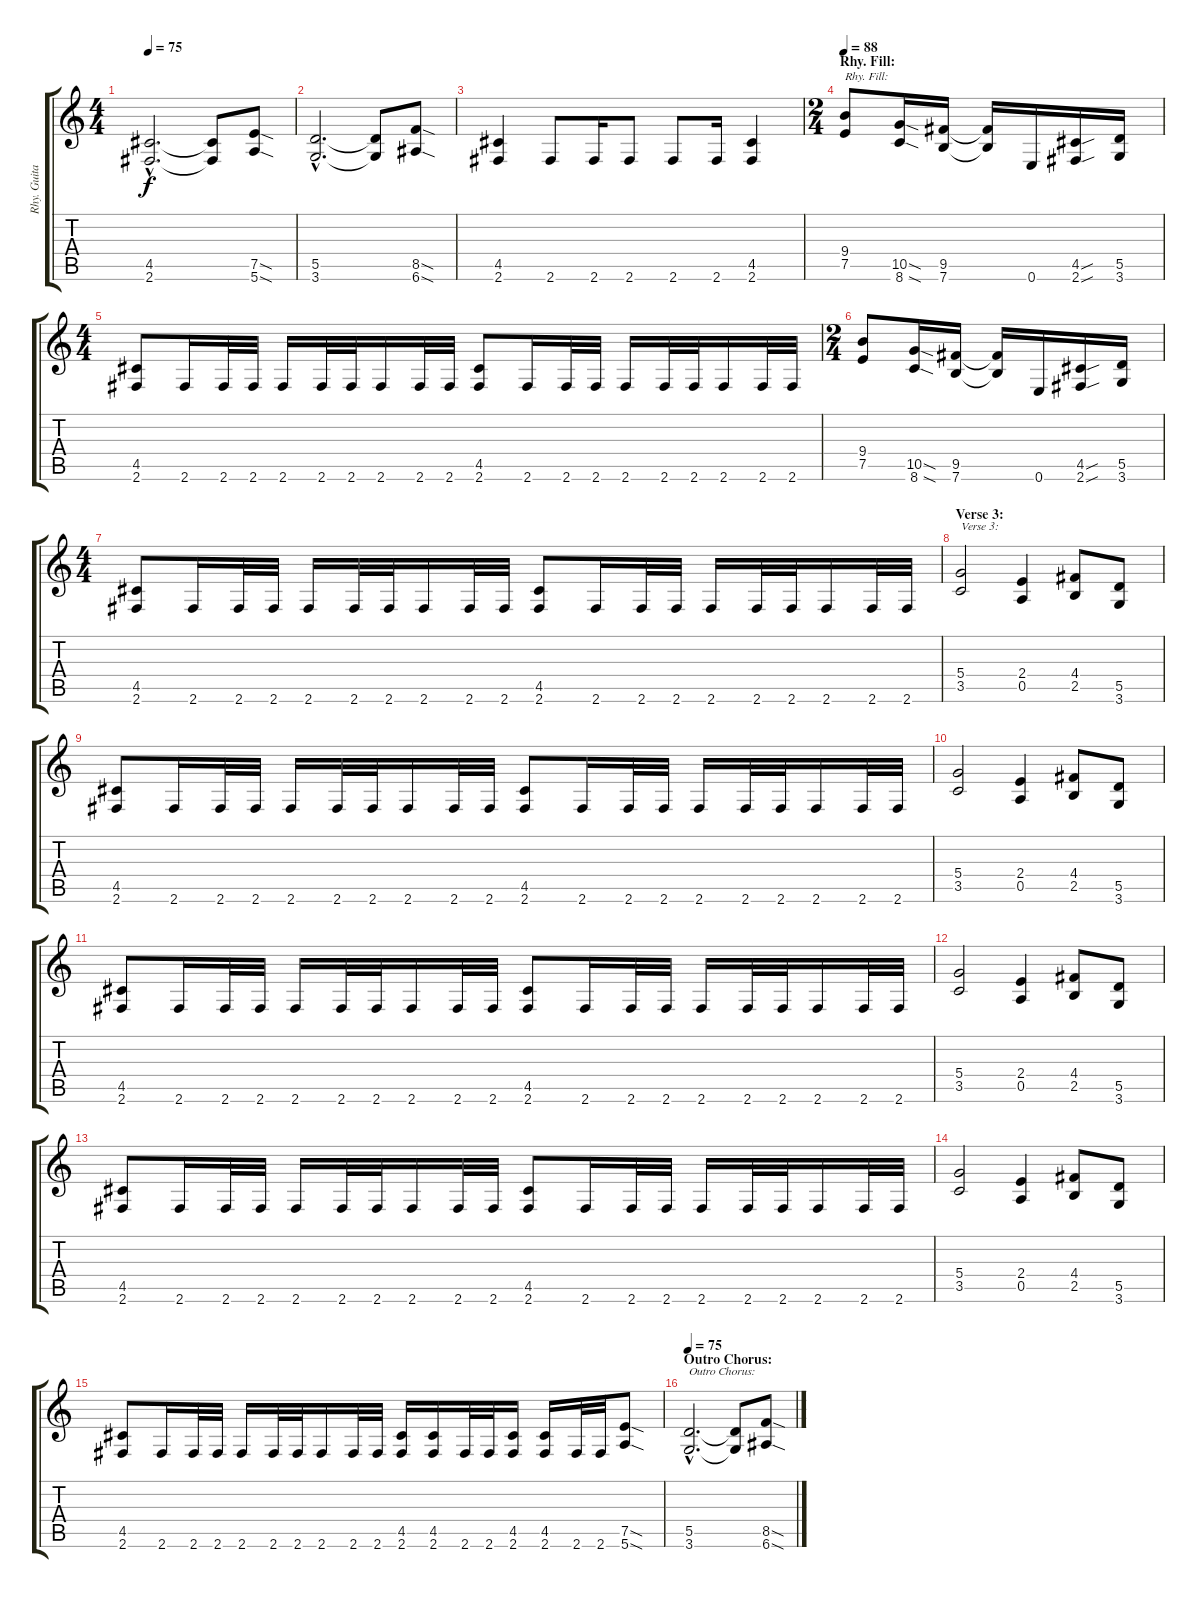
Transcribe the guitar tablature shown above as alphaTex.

\track ("Rhy. Guitar 2" "Rhy. Guita") {instrument distortionguitar}
\staff {score tabs}
\tuning (E4 B3 G3 D3 A2 E2) {hide}
\ts (4 4)
\tempo 75
\clef g2
\ks c
(4.5{hac} 2.6{hac}).2{d dy f} (4.5{t} 2.6{t}).8 (7.5{sod} 5.6{sod}).8 |
(5.5{hac} 3.6{hac}).2{d} (5.5{t} 3.6{t}).8 (8.5{sod} 6.6{sod}).8 |
(4.5 2.6).4 2.6.8 2.6.16 2.6.8 2.6.8 2.6.16 (4.5 2.6).4 |
\ts (2 4)
\section ("" "Rhy. Fill:")
\tempo 88
(9.4 7.5).8{txt "Rhy. Fill:"} (10.5{sod} 8.6{sod}).16 (9.5 7.6).16 (9.5{t} 7.6{t}).16 0.6.16 (4.5{sou} 2.6{sou}).16 (5.5 3.6).16 |
\ts (4 4)
(4.5 2.6).8 2.6.16 2.6.32 2.6.32 2.6.16 2.6.32 2.6.32 2.6.16 2.6.32 2.6.32 (4.5 2.6).8 2.6.16 2.6.32 2.6.32 2.6.16 2.6.32 2.6.32 2.6.16 2.6.32 2.6.32 |
\ts (2 4)
(9.4 7.5).8 (10.5{sod} 8.6{sod}).16 (9.5 7.6).16 (9.5{t} 7.6{t}).16 0.6.16 (4.5{sou} 2.6{sou}).16 (5.5 3.6).16 |
\ts (4 4)
(4.5 2.6).8 2.6.16 2.6.32 2.6.32 2.6.16 2.6.32 2.6.32 2.6.16 2.6.32 2.6.32 (4.5 2.6).8 2.6.16 2.6.32 2.6.32 2.6.16 2.6.32 2.6.32 2.6.16 2.6.32 2.6.32 |
\section ("" "Verse 3:")
(5.4 3.5).2{txt "Verse 3:"} (2.4 0.5).4 (4.4 2.5).8 (5.5 3.6).8 |
(4.5 2.6).8 2.6.16 2.6.32 2.6.32 2.6.16 2.6.32 2.6.32 2.6.16 2.6.32 2.6.32 (4.5 2.6).8 2.6.16 2.6.32 2.6.32 2.6.16 2.6.32 2.6.32 2.6.16 2.6.32 2.6.32 |
(5.4 3.5).2 (2.4 0.5).4 (4.4 2.5).8 (5.5 3.6).8 |
(4.5 2.6).8 2.6.16 2.6.32 2.6.32 2.6.16 2.6.32 2.6.32 2.6.16 2.6.32 2.6.32 (4.5 2.6).8 2.6.16 2.6.32 2.6.32 2.6.16 2.6.32 2.6.32 2.6.16 2.6.32 2.6.32 |
(5.4 3.5).2 (2.4 0.5).4 (4.4 2.5).8 (5.5 3.6).8 |
(4.5 2.6).8 2.6.16 2.6.32 2.6.32 2.6.16 2.6.32 2.6.32 2.6.16 2.6.32 2.6.32 (4.5 2.6).8 2.6.16 2.6.32 2.6.32 2.6.16 2.6.32 2.6.32 2.6.16 2.6.32 2.6.32 |
(5.4 3.5).2 (2.4 0.5).4 (4.4 2.5).8 (5.5 3.6).8 |
(4.5 2.6).8 2.6.16 2.6.32 2.6.32 2.6.16 2.6.32 2.6.32 2.6.16 2.6.32 2.6.32 (4.5 2.6).16 (4.5 2.6).16 2.6.32 2.6.32 (4.5 2.6).16 (4.5 2.6).16 2.6.32 2.6.32 (7.5{sod} 5.6{sod}).8 |
\section ("" "Outro Chorus:")
\tempo 75
(5.5{hac} 3.6{hac}).2{d txt "Outro Chorus:"} (5.5{t} 3.6{t}).8 (8.5{sod} 6.6{sod}).8
